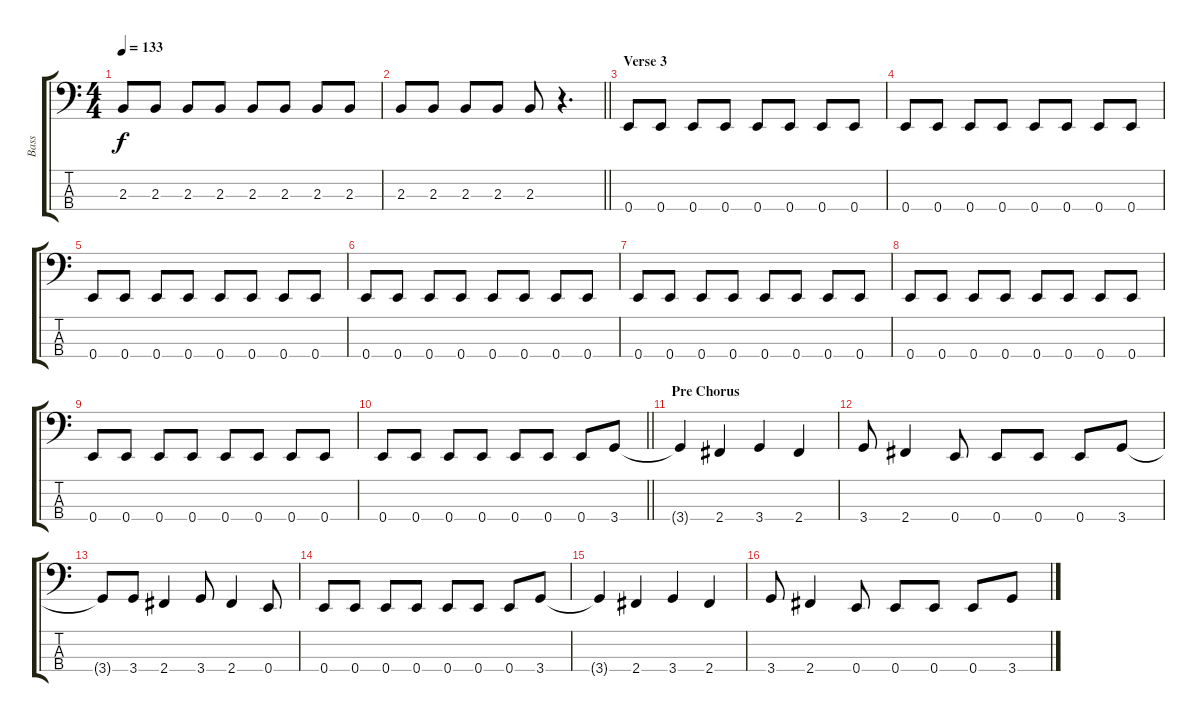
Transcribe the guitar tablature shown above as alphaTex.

\track ("Bass" "Bass") {instrument electricbasspick}
\staff {score tabs}
\tuning (G2 D2 A1 E1) {hide}
\ts (4 4)
\tempo 133
\clef f4
\ks c
2.3.8{dy f} 2.3.8 2.3.8 2.3.8 2.3.8 2.3.8 2.3.8 2.3.8 |
\barLineRight lightlight
2.3.8 2.3.8 2.3.8 2.3.8 2.3.8 r.4{d} |
\section ("" "Verse 3")
0.4.8 0.4.8 0.4.8 0.4.8 0.4.8 0.4.8 0.4.8 0.4.8 |
0.4.8 0.4.8 0.4.8 0.4.8 0.4.8 0.4.8 0.4.8 0.4.8 |
0.4.8 0.4.8 0.4.8 0.4.8 0.4.8 0.4.8 0.4.8 0.4.8 |
0.4.8 0.4.8 0.4.8 0.4.8 0.4.8 0.4.8 0.4.8 0.4.8 |
0.4.8 0.4.8 0.4.8 0.4.8 0.4.8 0.4.8 0.4.8 0.4.8 |
0.4.8 0.4.8 0.4.8 0.4.8 0.4.8 0.4.8 0.4.8 0.4.8 |
0.4.8 0.4.8 0.4.8 0.4.8 0.4.8 0.4.8 0.4.8 0.4.8 |
\barLineRight lightlight
0.4.8 0.4.8 0.4.8 0.4.8 0.4.8 0.4.8 0.4.8 3.4.8 |
\section ("" "Pre Chorus")
3.4{t}.4 2.4.4 3.4.4 2.4.4 |
3.4.8 2.4.4 0.4.8 0.4.8 0.4.8 0.4.8 3.4.8 |
3.4{t}.8 3.4.8 2.4.4 3.4.8 2.4.4 0.4.8 |
0.4.8 0.4.8 0.4.8 0.4.8 0.4.8 0.4.8 0.4.8 3.4.8 |
3.4{t}.4 2.4.4 3.4.4 2.4.4 |
3.4.8 2.4.4 0.4.8 0.4.8 0.4.8 0.4.8 3.4.8
